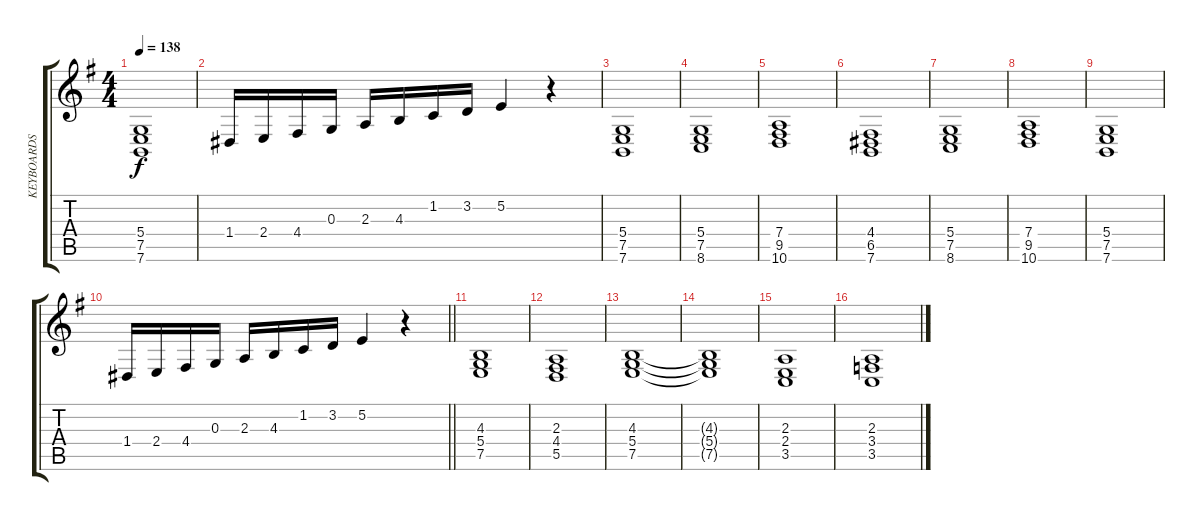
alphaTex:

\track ("KEYBOARDS" "KEYBOARDS") {instrument synthstrings1}
\staff {score tabs}
\tuning (E4 B3 G3 D3 A2 E2) {hide}
\ts (4 4)
\tempo 138
\clef g2
\ks eminor
(5.4 7.5 7.6).1{dy f} |
1.4.16 2.4.16 4.4.16 0.3.16 2.3.16 4.3.16 1.2.16 3.2.16 5.2.4 r.4 |
(5.4 7.5 7.6).1 |
(5.4 7.5 8.6).1 |
(7.4 9.5 10.6).1 |
(4.4 6.5 7.6).1 |
(5.4 7.5 8.6).1 |
(7.4 9.5 10.6).1 |
(5.4 7.5 7.6).1 |
\barLineRight lightlight
1.4.16 2.4.16 4.4.16 0.3.16 2.3.16 4.3.16 1.2.16 3.2.16 5.2.4 r.4 |
(4.3 5.4 7.5).1 |
(2.3 4.4 5.5).1 |
(4.3 5.4 7.5).1 |
(4.3{t} 5.4{t} 7.5{t}).1 |
(2.3 2.4 3.5).1 |
(2.3 3.4 3.5).1
